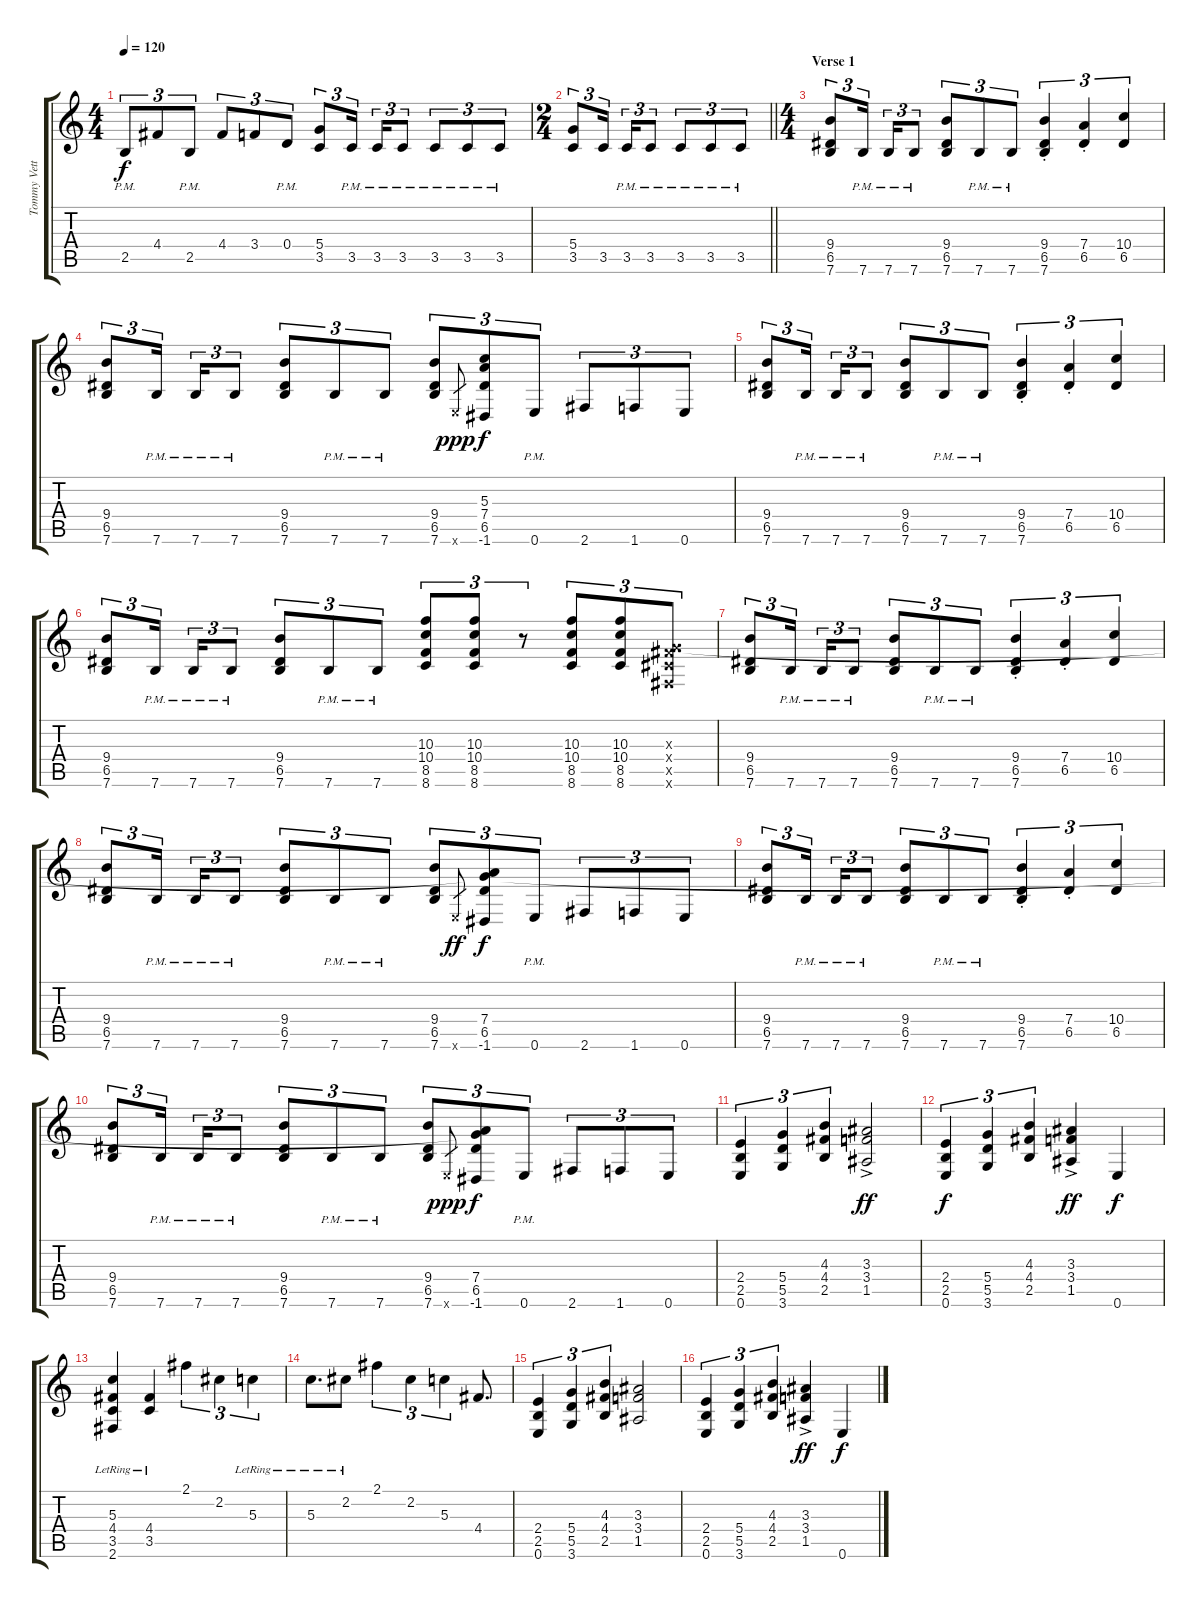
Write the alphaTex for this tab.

\track ("Tommy Vetterli 2" "Tommy Vett") {instrument overdrivenguitar}
\staff {score tabs}
\tuning (E4 B3 G3 D3 A2 E2) {hide}
\ts (4 4)
\tempo 120
\clef g2
\ks c
2.5{pm}.8{tu (3 2) dy f} 4.4.8{tu (3 2)} 2.5{pm}.8{tu (3 2)} 4.4.8{tu (3 2)} 3.4.8{tu (3 2)} 0.4{pm}.8{tu (3 2)} (5.4 3.5).8{tu (3 2)} 3.5{pm}.16{tu (3 2) beam splitsecondary} 3.5{pm}.16{tu (3 2)} 3.5{pm}.8{tu (3 2)} 3.5{pm}.8{tu (3 2)} 3.5{pm}.8{tu (3 2)} 3.5{pm}.8{tu (3 2)} |
\ts (2 4)
\barLineRight lightlight
(5.4 3.5).8{tu (3 2)} 3.5.16{tu (3 2) beam splitsecondary} 3.5{pm}.16{tu (3 2)} 3.5{pm}.8{tu (3 2)} 3.5{pm}.8{tu (3 2)} 3.5{pm}.8{tu (3 2)} 3.5{pm}.8{tu (3 2)} |
\ts (4 4)
\section ("" "Verse 1")
(9.4 6.5 7.6).8{tu (3 2)} 7.6{pm}.16{tu (3 2) beam splitsecondary} 7.6{pm}.16{tu (3 2)} 7.6{pm}.8{tu (3 2)} (9.4 6.5 7.6).8{tu (3 2)} 7.6{pm}.8{tu (3 2)} 7.6{pm}.8{tu (3 2)} (9.4{st} 6.5{st} 7.6{st}).4{tu (3 2)} (7.4{st} 6.5{st}).4{tu (3 2)} (10.4 6.5).4{tu (3 2)} |
(9.4 6.5 7.6).8{tu (3 2)} 7.6{pm}.16{tu (3 2) beam splitsecondary} 7.6{pm}.16{tu (3 2)} 7.6{pm}.8{tu (3 2)} (9.4 6.5 7.6).8{tu (3 2)} 7.6{pm}.8{tu (3 2)} 7.6{pm}.8{tu (3 2)} (9.4 6.5 7.6).8{tu (3 2)} 0.6{x}.8{gr dy ppp} (5.3 7.4 6.5 -1.6).8{tu (3 2) dy f} 0.6{pm}.8{tu (3 2)} 2.6.8{tu (3 2)} 1.6.8{tu (3 2)} 0.6.8{tu (3 2)} |
(9.4 6.5 7.6).8{tu (3 2)} 7.6{pm}.16{tu (3 2) beam splitsecondary} 7.6{pm}.16{tu (3 2)} 7.6{pm}.8{tu (3 2)} (9.4 6.5 7.6).8{tu (3 2)} 7.6{pm}.8{tu (3 2)} 7.6{pm}.8{tu (3 2)} (9.4{st} 6.5{st} 7.6{st}).4{tu (3 2)} (7.4{st} 6.5{st}).4{tu (3 2)} (10.4 6.5).4{tu (3 2)} |
(9.4 6.5 7.6).8{tu (3 2)} 7.6{pm}.16{tu (3 2) beam splitsecondary} 7.6{pm}.16{tu (3 2)} 7.6{pm}.8{tu (3 2)} (9.4 6.5 7.6).8{tu (3 2)} 7.6{pm}.8{tu (3 2)} 7.6{pm}.8{tu (3 2)} (10.3 10.4 8.5 8.6).8{tu (3 2)} (10.3 10.4 8.5 8.6).8{tu (3 2)} r.8{tu (3 2)} (10.3 10.4 8.5 8.6).8{tu (3 2)} (10.3 10.4 8.5 8.6).8{tu (3 2)} (0.3{x} 4.4{x} 4.5{x} 2.6{x}).8{tu (3 2)} |
(9.4 6.5 7.6).8{tu (3 2)} 7.6{pm}.16{tu (3 2) beam splitsecondary} 7.6{pm}.16{tu (3 2)} 7.6{pm}.8{tu (3 2)} (9.4 6.5 7.6).8{tu (3 2)} 7.6{pm}.8{tu (3 2)} 7.6{pm}.8{tu (3 2)} (9.4{st} 6.5{st} 7.6{st}).4{tu (3 2)} (7.4{st} 6.5{st}).4{tu (3 2)} (10.4 6.5).4{tu (3 2)} |
(9.4 6.5 7.6).8{tu (3 2)} 7.6{pm}.16{tu (3 2) beam splitsecondary} 7.6{pm}.16{tu (3 2)} 7.6{pm}.8{tu (3 2)} (9.4 6.5 7.6).8{tu (3 2)} 7.6{pm}.8{tu (3 2)} 7.6{pm}.8{tu (3 2)} (9.4 6.5 7.6).8{tu (3 2)} 0.6{x}.8{gr dy ff} (0.3{t} 7.4 6.5 -1.6).8{tu (3 2) dy f} 0.6{pm}.8{tu (3 2)} 2.6.8{tu (3 2)} 1.6.8{tu (3 2)} 0.6.8{tu (3 2)} |
(9.4 6.5 7.6).8{tu (3 2)} 7.6{pm}.16{tu (3 2) beam splitsecondary} 7.6{pm}.16{tu (3 2)} 7.6{pm}.8{tu (3 2)} (9.4 6.5 7.6).8{tu (3 2)} 7.6{pm}.8{tu (3 2)} 7.6{pm}.8{tu (3 2)} (9.4{st} 6.5{st} 7.6{st}).4{tu (3 2)} (7.4{st} 6.5{st}).4{tu (3 2)} (10.4 6.5).4{tu (3 2)} |
(9.4 6.5 7.6).8{tu (3 2)} 7.6{pm}.16{tu (3 2) beam splitsecondary} 7.6{pm}.16{tu (3 2)} 7.6{pm}.8{tu (3 2)} (9.4 6.5 7.6).8{tu (3 2)} 7.6{pm}.8{tu (3 2)} 7.6{pm}.8{tu (3 2)} (9.4 6.5 7.6).8{tu (3 2)} 0.6{x}.8{gr dy ppp} (0.3{t} 7.4 6.5 -1.6).8{tu (3 2) dy f} 0.6{pm}.8{tu (3 2)} 2.6.8{tu (3 2)} 1.6.8{tu (3 2)} 0.6.8{tu (3 2)} |
(2.4 2.5 0.6).4{tu (3 2)} (5.4 5.5 3.6).4{tu (3 2)} (4.3 4.4 2.5).4{tu (3 2)} (3.3{ac} 3.4{ac} 1.5{ac}).2{dy ff} |
(2.4 2.5 0.6).4{tu (3 2) dy f} (5.4 5.5 3.6).4{tu (3 2)} (4.3 4.4 2.5).4{tu (3 2)} (3.3{ac} 3.4{ac} 1.5{ac}).4{dy ff} 0.6.4{dy f} |
(5.3 4.4{lr} 3.5 2.6{lr}).4 (4.4 3.5{lr}).4 2.1.4{tu (3 2)} 2.2.4{tu (3 2)} 5.3{lr}.4{tu (3 2)} |
5.3{lr}.8{d} 2.2{lr}.8 2.1.4{tu (3 2)} 2.2.4{tu (3 2)} 5.3.4{tu (3 2)} 4.4.8{d} |
(2.4 2.5 0.6).4{tu (3 2)} (5.4 5.5 3.6).4{tu (3 2)} (4.3 4.4 2.5).4{tu (3 2)} (3.3 3.4 1.5).2 |
(2.4 2.5 0.6).4{tu (3 2)} (5.4 5.5 3.6).4{tu (3 2)} (4.3 4.4 2.5).4{tu (3 2)} (3.3{ac} 3.4{ac} 1.5{ac}).4{dy ff} 0.6.4{dy f}
